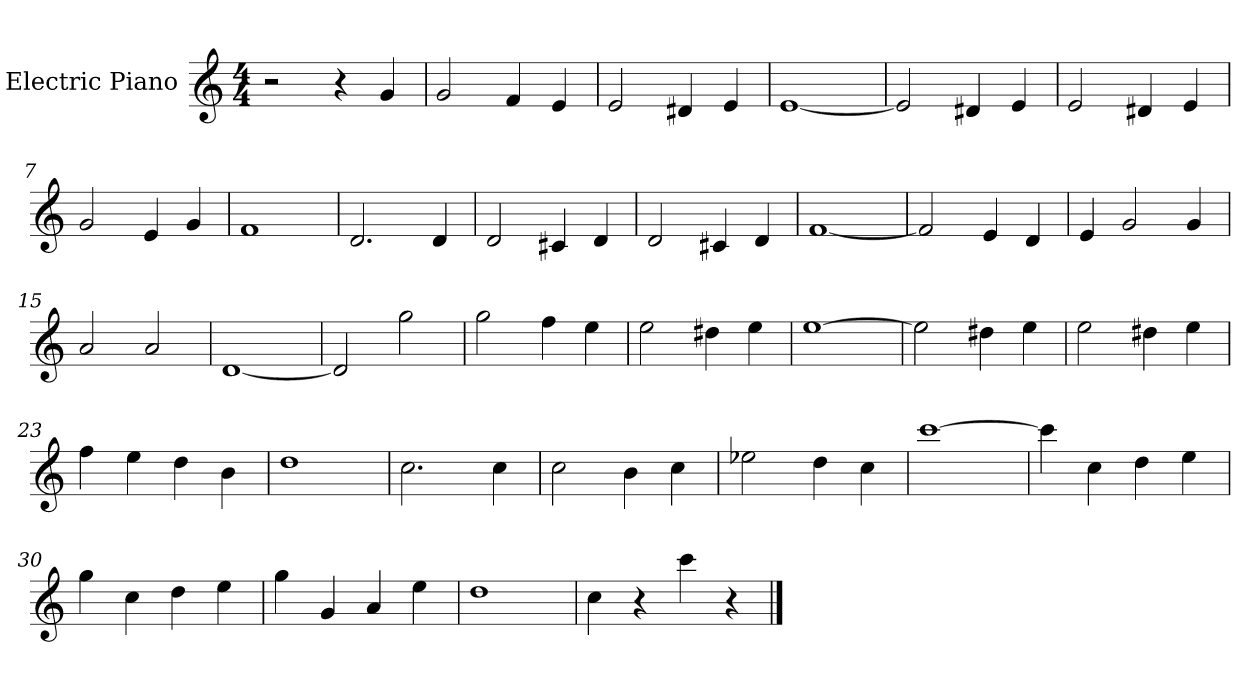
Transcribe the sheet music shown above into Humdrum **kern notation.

**kern
*part1
*staff1
*I"Electric Piano
*I'E.Pno
*clefG2
*k[]
*C:
*M4/4
=1
2r
4r
4g/
=2
2g/
4f/
4e/
=3
2e/
4d#X/
4e/
=4
[1e
=5
2e/]
4d#X/
4e/
=6
2e/
4d#X/
4e/
=7
2g/
4e/
4g/
=8
1f
=9
2.d/
4d/
!!LO:LB:g=z
=10
2d/
4c#X/
4d/
=11
2d/
4c#X/
4d/
=12
[1f
=13
2f/]
4e/
4d/
=14
4e/
2g/
4g/
=15
2a/
2a/
=16
[1d
=17
2d/]
2gg\
=18
2gg\
4ff\
4ee\
=19
2ee\
4dd#X\
4ee\
=20
[1ee
!!LO:LB:g=z
=21
2ee\]
4dd#X\
4ee\
=22
2ee\
4dd#X\
4ee\
=23
4ff\
4ee\
4dd\
4b\
=24
1dd
=25
2.cc\
4cc\
=26
2cc\
4b\
4cc\
=27
2ee-X\
4dd\
4cc\
=28
[1ccc
=29
4ccc\]
4cc\
4dd\
4ee\
=30
4gg\
4cc\
4dd\
4ee\
!!LO:LB:g=z
=31
4gg\
4g/
4a/
4ee\
=32
1dd
=33
4cc\
4r
4ccc\
4r
==
*-
